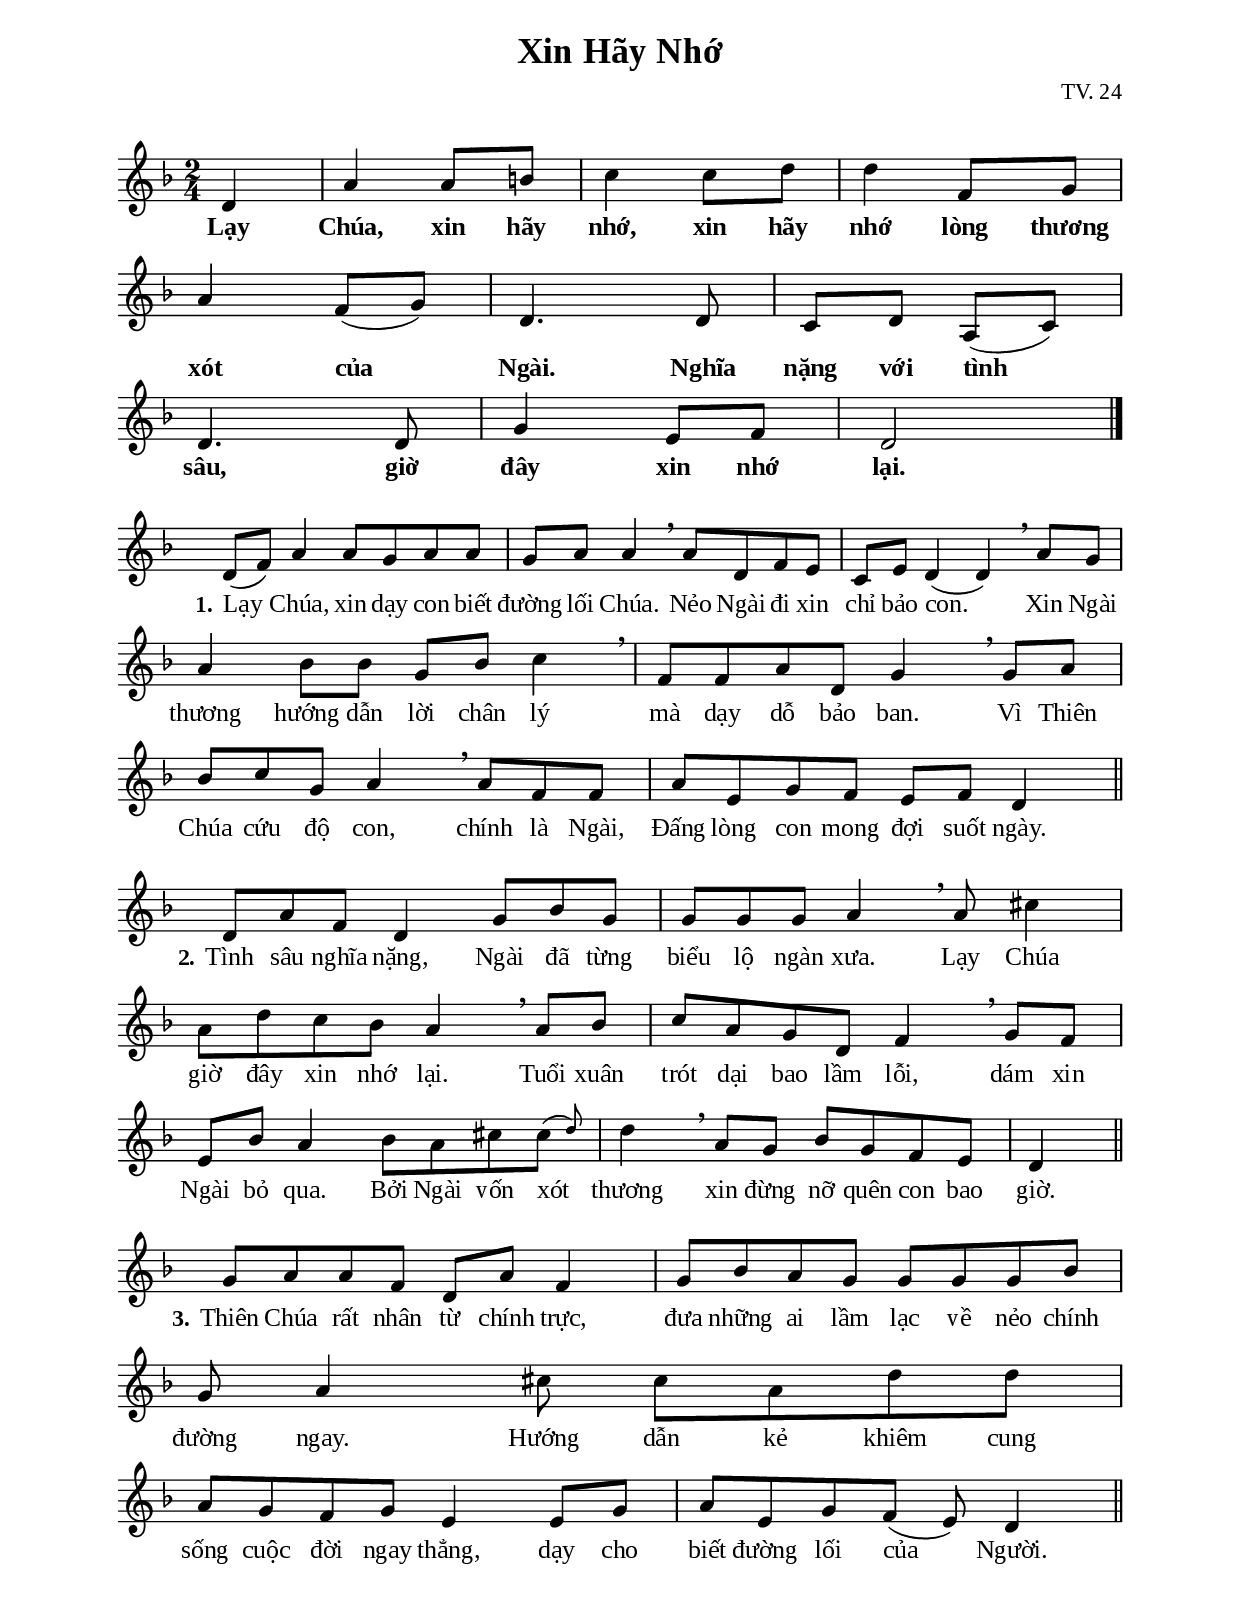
% Cài đặt chung
\version "2.20.0"
\include "english.ly"

\header {
  title = "Xin Hãy Nhớ"
  composer = "TV. 24"
  arranger = " "
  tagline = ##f
}

global = {
  \key f \major
  \time 2/4
}

\paper {
  #(set-paper-size "a4")
  top-margin = 20\mm
  bottom-margin = 15\mm
  left-margin = 20\mm
  right-margin = 20\mm
  indent = #0
  #(define fonts
	 (make-pango-font-tree "Liberation Serif"
	 		       "Liberation Serif"
			       "Liberation Serif"
			       (/ 20 20)))
}

% Nhạc điệp khúc
nhacDiepKhuc= \relative c' {
  \override Lyrics.LyricSpace.minimum-distance = #4.0
  \override Score.BarNumber.break-visibility = ##(#f #f #f)
  \partial 4 d4 |
  a' a8 b! |
  c4 c8 d |
  d4 f,8 g |
  a4 f8 (g) |
  d4. d8 |
  c d a (c) |
  d4. d8 |
  g4 e8 f |
  d2 \bar "|."
}

% Nhạc phiên khúc
nhacPhienKhucMot = \relative c' {
  \set Score.barAlways = ##t
  \set Score.defaultBarType = ""
  \override Score.BarNumber.break-visibility = ##(#f #f #f)
  d8 (f) a4 a8 g a a g a a4 \breathe
  a8 d, f e c e d4 (d) \breathe
  a'8 g a4 bf8 bf g bf c4 \breathe
  f,8 f a d, g4 \breathe
  g8 a bf c g a4 \breathe
  a8 f f a e g f e f d4 \bar "||"
}

nhacPhienKhucHai = \relative c' {
  \set Score.barAlways = ##t
  \set Score.defaultBarType = ""
  \override Score.BarNumber.break-visibility = ##(#f #f #f)
  d8 a' f d4 g8  bf g g g g a4 \breathe
  a8 cs4 a8 d c bf a4 \breathe
  a8 bf c a g d f4 \breathe
  g8 f e bf' a4 bf8 a cs \afterGrace cs8 (d) d4 \breathe
  a8 g bf g f e d4 \bar "||"
}

nhacPhienKhucBa = \relative c'' {
  \set Score.barAlways = ##t
  \set Score.defaultBarType = ""
  \override Score.BarNumber.break-visibility = ##(#f #f #f)
  g8 a a f d a' f4
  g8 bf a g g g g bf g a4
  cs8 cs a d d a g f g e4
  e8 g a e g f (e) d4 \bar "||"
}

% Lời điệp khúc
loiDiepKhuc = \lyricmode {
  \override Lyrics.LyricText.font-series = #'bold
  Lạy Chúa, xin hãy nhớ, xin hãy nhớ lòng thương xót của Ngài.
  Nghĩa nặng với tình sâu, giờ đây xin nhớ lại.
}

% Lời phiên khúc
loiPhienKhucMot = \lyricmode {
  \set stanza = #"1."
  Lạy Chúa, xin dạy con biết đường lối Chúa.
  Nẻo Ngài đi xin chỉ bảo con.
  Xin Ngài thương hướng dẫn lời chân lý  mà dạy dỗ bảo ban.
  Vì Thiên Chúa cứu độ con, chính là Ngài,
  Đấng lòng con mong đợi suốt ngày.
}

loiPhienKhucHai = \lyricmode {
  \set stanza = #"2."
  Tình sâu nghĩa nặng, Ngài đã từng biểu lộ ngàn xưa.
  Lạy Chúa giờ đây xin nhớ lại.
  Tuổi xuân trót dại bao lầm lỗi,
  dám xin Ngài bỏ qua.
  Bởi Ngài vốn xót thương xin đừng nỡ quên con bao giờ.
}

loiPhienKhucBa = \lyricmode {
  \set stanza = #"3."
  Thiên Chúa rất nhân từ chính trực,
  đưa những ai lầm lạc về nẻo chính đường ngay.
  Hướng dẫn kẻ khiêm cung sống cuộc đời ngay thẳng,
  dạy cho biết đường lối của Người.
}


% Dàn trang
\score {
  \new ChoirStaff <<
    \new Staff = chorus \with {
        \consists "Merge_rests_engraver"
      }
      <<
      \new Voice = "sopranos" {
        \global \stemNeutral \nhacDiepKhuc
      }
    >>
    \new Lyrics = basses
    \context Lyrics = basses \lyricsto sopranos \loiDiepKhuc
  >>
}

\score {
  \new ChoirStaff <<
    \new Staff = verses <<
      \override Staff.TimeSignature.transparent = ##t
      \new Voice = "verse" {
        \key f \major \stemNeutral \nhacPhienKhucMot
      }
    >>
    \new Lyrics \lyricsto verse \loiPhienKhucMot
  >>
}

\score {
  \new ChoirStaff <<
    \new Staff = verses <<
      \override Staff.TimeSignature.transparent = ##t
      \new Voice = "verse" {
        \key f \major \stemNeutral \nhacPhienKhucHai
      }
    >>
    \new Lyrics \lyricsto verse \loiPhienKhucHai
  >>
}

\score {
  \new ChoirStaff <<
    \new Staff = verses <<
      \override Staff.TimeSignature.transparent = ##t
      \new Voice = "verse" {
        \key f \major \stemNeutral \nhacPhienKhucBa
      }
    >>
    \new Lyrics \lyricsto verse \loiPhienKhucBa
  >>
}
